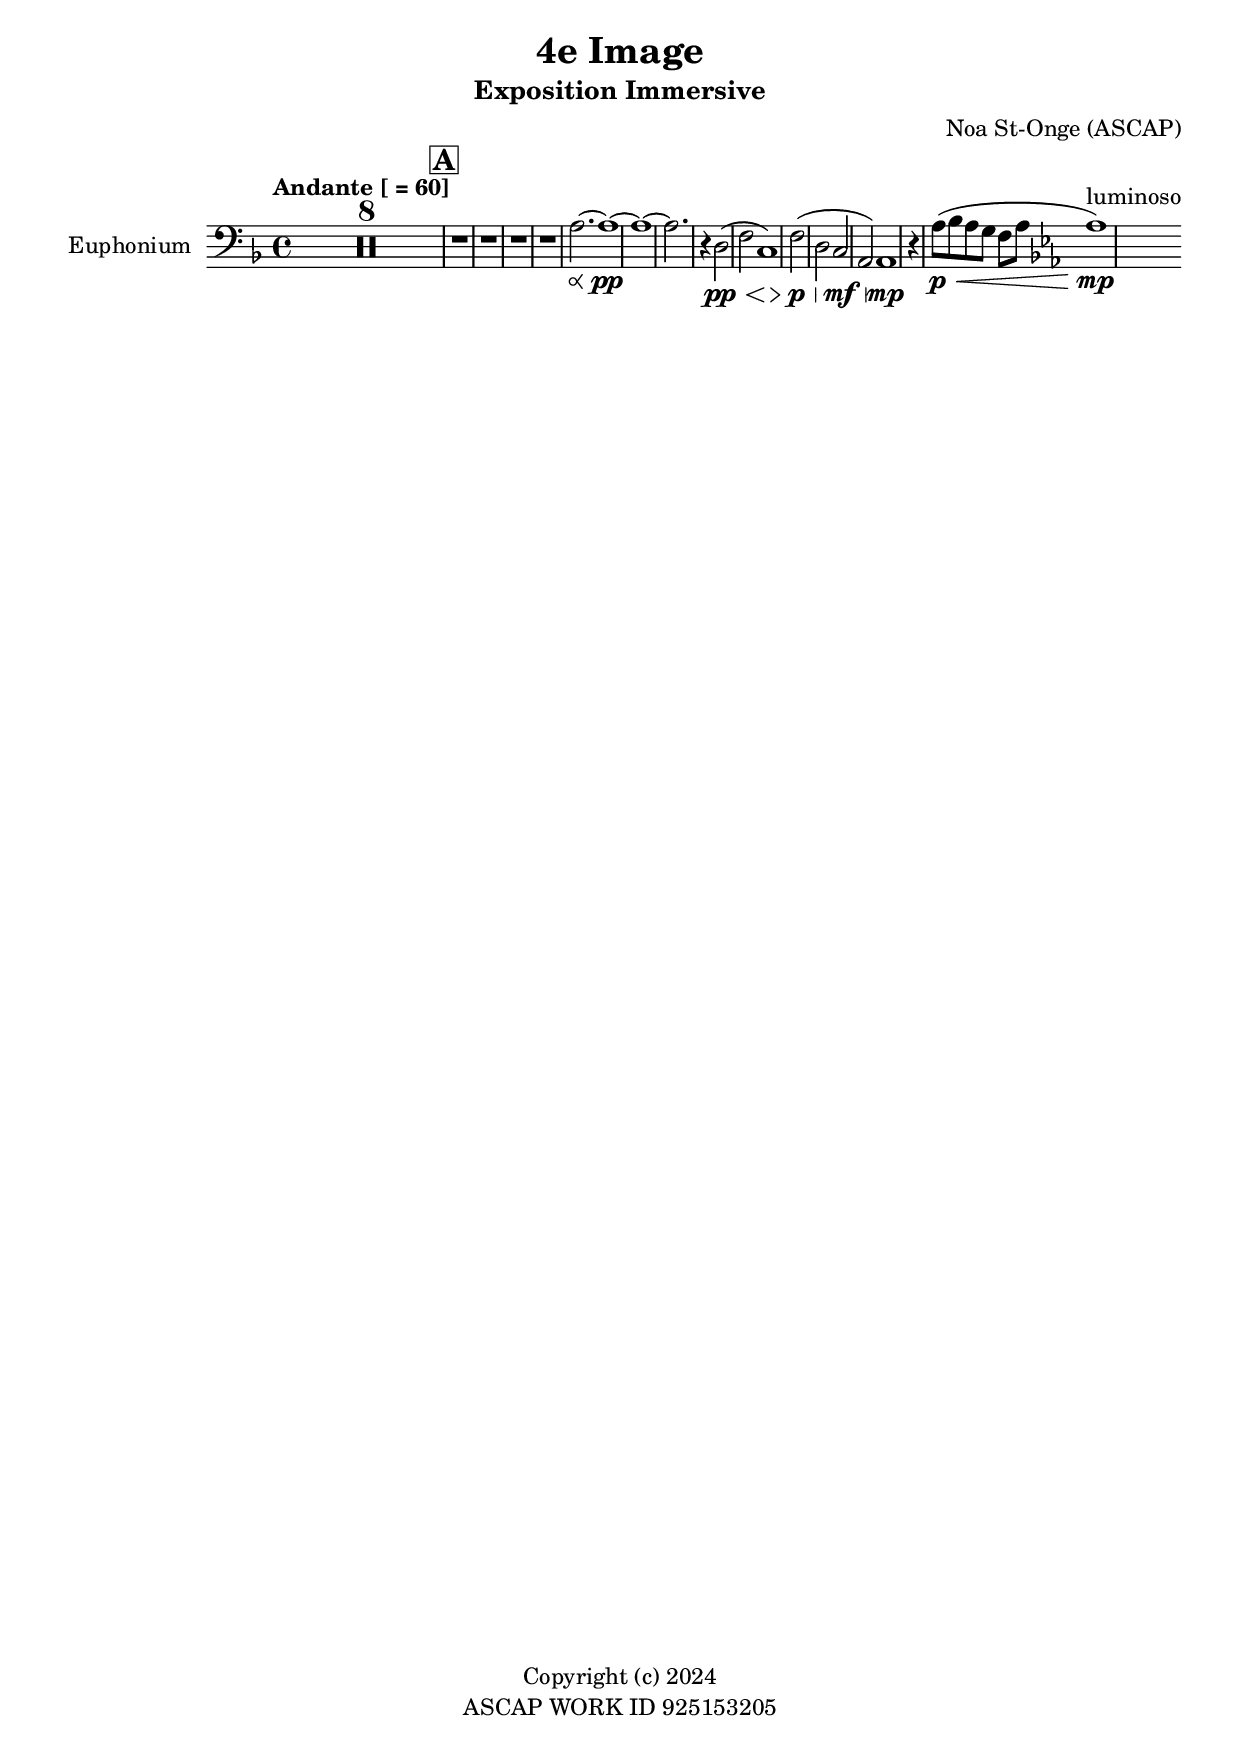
euphonium = \relative c {
  \time 4/4
  \tempo "Andante [ = 60]"
  \key f \major

  \set Score.rehearsalMarkFormatter = #format-mark-box-alphabet

  \compressMMRests { R1*8 } \mark \default
  \repeat unfold 4 {r1}

  \once \override Hairpin.circled-tip = ##t
  a'2.\< ~ a1\!\pp ~ a1 ~ a2. r4

  d,2\pp\<( f2 c1\!)\>
  f2\!\p\<( d2 c2\!\mf\> a2) a1\!\mp

  r4 a'8(\<\p bes a g f a
  \key ees \major
  aes1\!\mp^"luminoso")
}

euphoniumPart = \new Staff \with {
  instrumentName = "Euphonium"
  shortInstrumentName = "Euph."
  midiInstrument = "tuba"
} { \clef bass \euphonium }

euphoniumBookPart = \new Staff \with {
  instrumentName = "Euphonium"
  shortInstrumentName = ""
  midiInstrument = "tuba"
} { \clef bass \euphonium }

\book {
  \bookOutputName "Euphonium"
  \header {
  title = "4e Image"
  subtitle = "Exposition Immersive"
  composer = "Noa St-Onge (ASCAP)"
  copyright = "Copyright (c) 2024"
  % Remove default LilyPond tagline
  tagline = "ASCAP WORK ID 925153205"
}
  \score {
    <<
      \transpose c c \euphoniumBookPart
    >>
    \layout {
      indent = 25
      short-indent = 10
    }

    \midi {
      \tempo 4=60
    }
  }
}